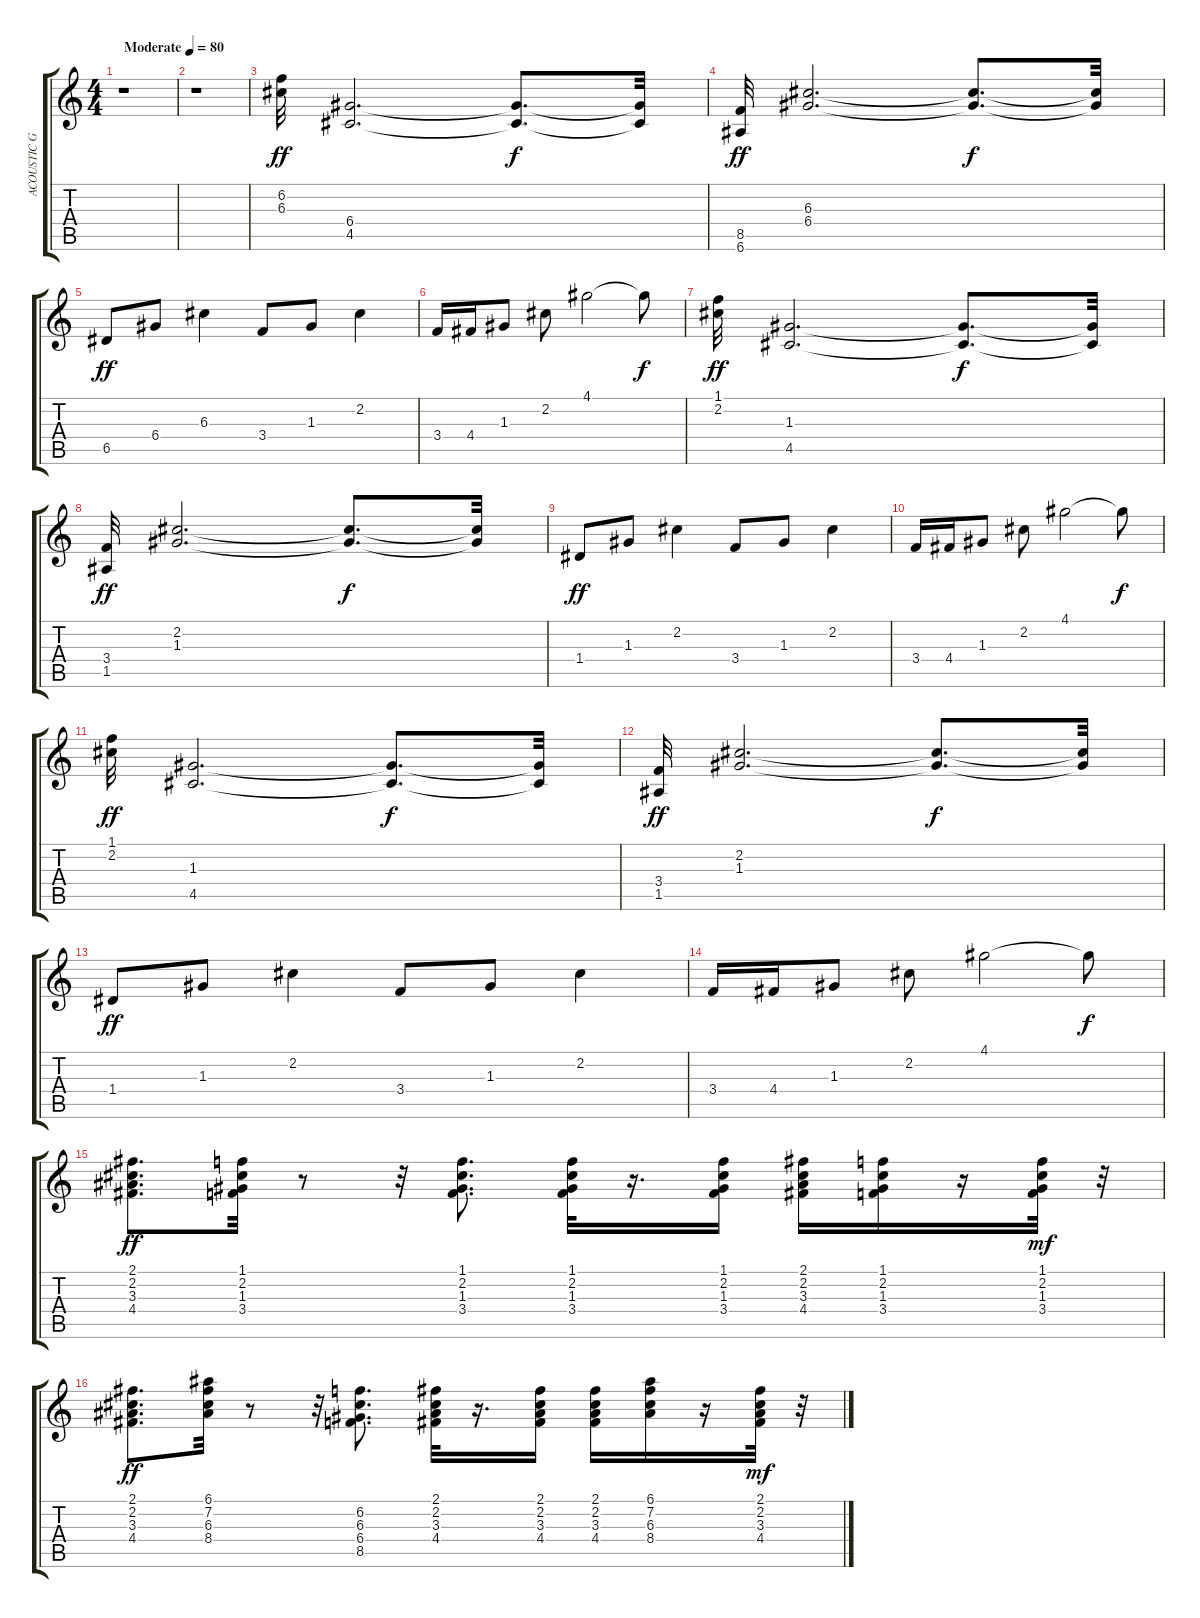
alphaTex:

\track ("ACOUSTIC GUIT 2" "ACOUSTIC G") {instrument acousticguitarsteel}
\staff {score tabs}
\tuning (E4 B3 G3 D3 A2 E2) {hide}
\ts (4 4)
\tempo (80 "Moderate")
\clef g2
\ks c
r.1{dy ff instrument acousticguitarsteel} |
r.1 |
(6.2 6.3).32 (6.4 4.5).2{d} (6.4{t} 4.5{t}).8{d dy f} (6.4{t} 4.5{t}).32 |
(8.5 6.6).32{dy ff} (6.3 6.4).2{d} (6.3{t} 6.4{t}).8{d dy f} (6.3{t} 6.4{t}).32 |
6.5.8{dy ff volume 11} 6.4.8 6.3.4 3.4.8 1.3.8 2.2.4 |
3.4.16 4.4.16 1.3.8 2.2.8 4.1.2 4.1{t}.8{dy f} |
(1.1 2.2).32{dy ff volume 9} (1.3 4.5).2{d} (1.3{t} 4.5{t}).8{d dy f} (1.3{t} 4.5{t}).32 |
(3.4 1.5).32{dy ff} (2.2 1.3).2{d} (2.2{t} 1.3{t}).8{d dy f} (2.2{t} 1.3{t}).32 |
1.4.8{dy ff volume 11} 1.3.8 2.2.4 3.4.8 1.3.8 2.2.4 |
3.4.16 4.4.16 1.3.8 2.2.8 4.1.2 4.1{t}.8{dy f} |
(1.1 2.2).32{dy ff volume 9} (1.3 4.5).2{d} (1.3{t} 4.5{t}).8{d dy f} (1.3{t} 4.5{t}).32 |
(3.4 1.5).32{dy ff} (2.2 1.3).2{d} (2.2{t} 1.3{t}).8{d dy f} (2.2{t} 1.3{t}).32 |
1.4.8{dy ff volume 11} 1.3.8 2.2.4 3.4.8 1.3.8 2.2.4 |
3.4.16 4.4.16 1.3.8 2.2.8 4.1.2 4.1{t}.8{dy f} |
(2.1 2.2 3.3 4.4).8{d dy ff volume 9} (1.1 2.2 1.3 3.4).32 r.8 r.32 (1.1 2.2 1.3 3.4).8{d} (1.1 2.2 1.3 3.4).32 r.16{d} (1.1 2.2 1.3 3.4).16 (2.1 2.2 3.3 4.4).16 (1.1 2.2 1.3 3.4).16 r.16 (1.1 2.2 1.3 3.4).32{dy mf} r.32 |
(2.1 2.2 3.3 4.4).8{d dy ff} (6.1 7.2 6.3 8.4).32 r.8 r.32 (6.2 6.3 6.4 8.5).8{d} (2.1 2.2 3.3 4.4).32 r.16{d} (2.1 2.2 3.3 4.4).16 (2.1 2.2 3.3 4.4).16 (6.1 7.2 6.3 8.4).16 r.16 (2.1 2.2 3.3 4.4).32{dy mf} r.32
